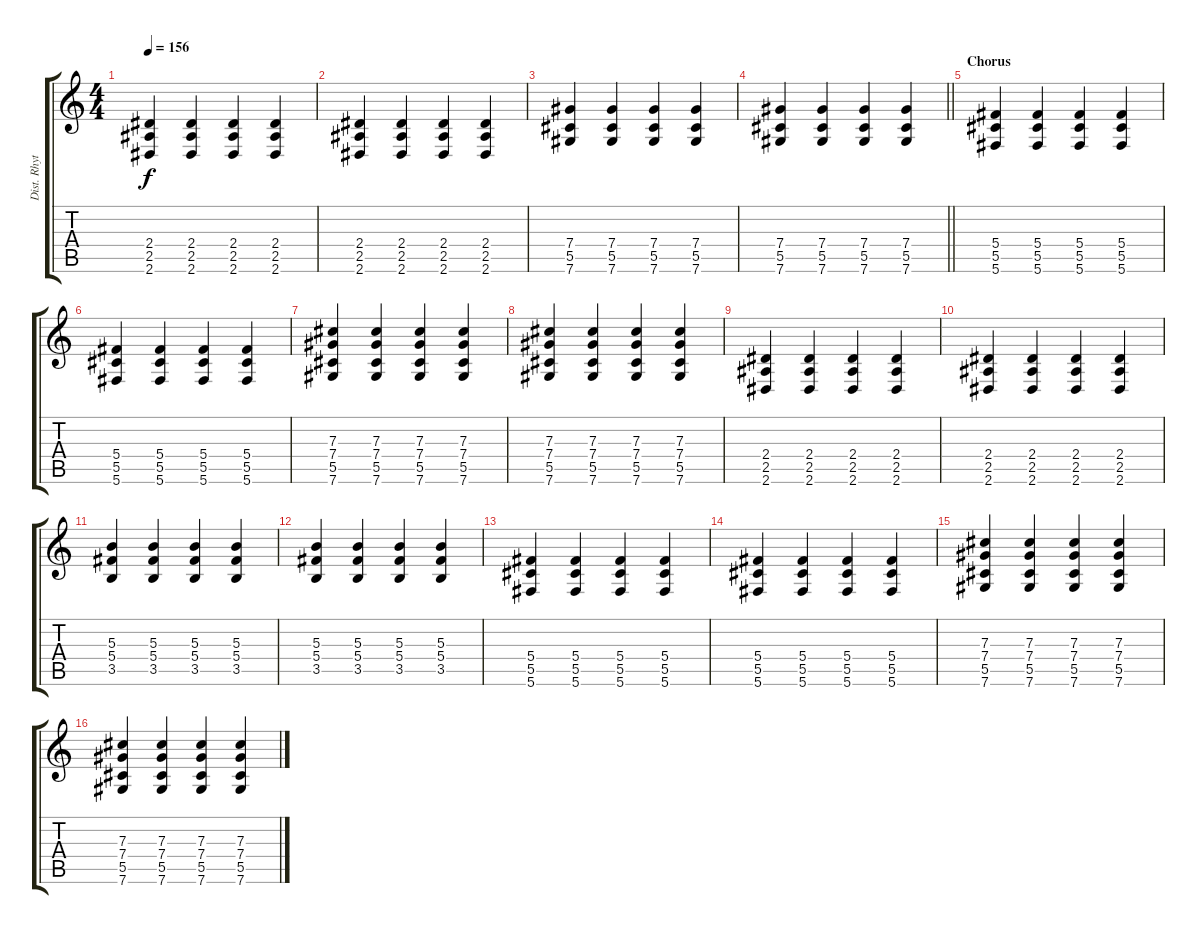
\track ("Dist. Rhytm Guitar [L]" "Dist. Rhyt") {instrument distortionguitar}
\staff {score tabs}
\tuning (Eb4 Bb3 Gb3 Db3 Ab2 Db2) {hide}
\ts (4 4)
\tempo 156
\clef g2
\ks c
(2.4 2.5 2.6).4{dy f} (2.4 2.5 2.6).4 (2.4 2.5 2.6).4 (2.4 2.5 2.6).4 |
(2.4 2.5 2.6).4 (2.4 2.5 2.6).4 (2.4 2.5 2.6).4 (2.4 2.5 2.6).4 |
(7.4 5.5 7.6).4 (7.4 5.5 7.6).4 (7.4 5.5 7.6).4 (7.4 5.5 7.6).4 |
\barLineRight lightlight
(7.4 5.5 7.6).4 (7.4 5.5 7.6).4 (7.4 5.5 7.6).4 (7.4 5.5 7.6).4 |
\section ("" "Chorus")
(5.4 5.5 5.6).4 (5.4 5.5 5.6).4 (5.4 5.5 5.6).4 (5.4 5.5 5.6).4 |
(5.4 5.5 5.6).4 (5.4 5.5 5.6).4 (5.4 5.5 5.6).4 (5.4 5.5 5.6).4 |
(7.3 7.4 5.5 7.6).4 (7.3 7.4 5.5 7.6).4 (7.3 7.4 5.5 7.6).4 (7.3 7.4 5.5 7.6).4 |
(7.3 7.4 5.5 7.6).4 (7.3 7.4 5.5 7.6).4 (7.3 7.4 5.5 7.6).4 (7.3 7.4 5.5 7.6).4 |
(2.4 2.5 2.6).4 (2.4 2.5 2.6).4 (2.4 2.5 2.6).4 (2.4 2.5 2.6).4 |
(2.4 2.5 2.6).4 (2.4 2.5 2.6).4 (2.4 2.5 2.6).4 (2.4 2.5 2.6).4 |
(5.3 5.4 3.5).4 (5.3 5.4 3.5).4 (5.3 5.4 3.5).4 (5.3 5.4 3.5).4 |
(5.3 5.4 3.5).4 (5.3 5.4 3.5).4 (5.3 5.4 3.5).4 (5.3 5.4 3.5).4 |
(5.4 5.5 5.6).4 (5.4 5.5 5.6).4 (5.4 5.5 5.6).4 (5.4 5.5 5.6).4 |
(5.4 5.5 5.6).4 (5.4 5.5 5.6).4 (5.4 5.5 5.6).4 (5.4 5.5 5.6).4 |
(7.3 7.4 5.5 7.6).4 (7.3 7.4 5.5 7.6).4 (7.3 7.4 5.5 7.6).4 (7.3 7.4 5.5 7.6).4 |
(7.3 7.4 5.5 7.6).4 (7.3 7.4 5.5 7.6).4 (7.3 7.4 5.5 7.6).4 (7.3 7.4 5.5 7.6).4
